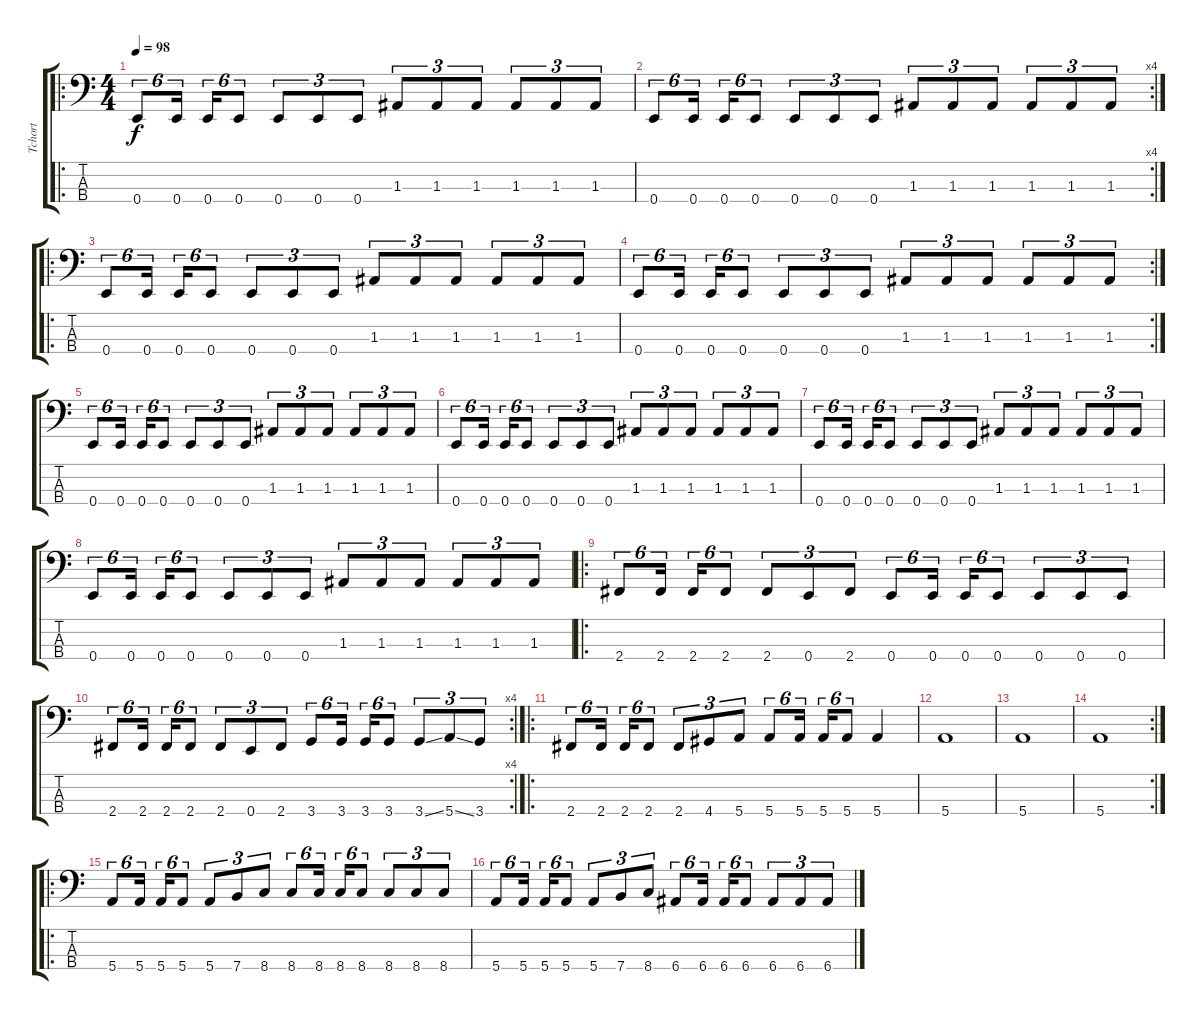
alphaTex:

\track ("Tchort" "Tchort") {instrument electricbassfinger}
\staff {score tabs}
\tuning (G2 D2 A1 E1) {hide}
\ro
\ts (4 4)
\tempo 98
\clef f4
\ks c
0.4.8{tu (6 4) dy f instrument electricbassfinger} 0.4.16{tu (6 4)} 0.4.16{tu (6 4)} 0.4.8{tu (6 4)} 0.4.8{tu (3 2)} 0.4.8{tu (3 2)} 0.4.8{tu (3 2)} 1.3.8{tu (3 2)} 1.3.8{tu (3 2)} 1.3.8{tu (3 2)} 1.3.8{tu (3 2)} 1.3.8{tu (3 2)} 1.3.8{tu (3 2)} |
\rc 4
0.4.8{tu (6 4)} 0.4.16{tu (6 4)} 0.4.16{tu (6 4)} 0.4.8{tu (6 4)} 0.4.8{tu (3 2)} 0.4.8{tu (3 2)} 0.4.8{tu (3 2)} 1.3.8{tu (3 2)} 1.3.8{tu (3 2)} 1.3.8{tu (3 2)} 1.3.8{tu (3 2)} 1.3.8{tu (3 2)} 1.3.8{tu (3 2)} |
\ro
0.4.8{tu (6 4)} 0.4.16{tu (6 4)} 0.4.16{tu (6 4)} 0.4.8{tu (6 4)} 0.4.8{tu (3 2)} 0.4.8{tu (3 2)} 0.4.8{tu (3 2)} 1.3.8{tu (3 2)} 1.3.8{tu (3 2)} 1.3.8{tu (3 2)} 1.3.8{tu (3 2)} 1.3.8{tu (3 2)} 1.3.8{tu (3 2)} |
\rc 2
0.4.8{tu (6 4)} 0.4.16{tu (6 4)} 0.4.16{tu (6 4)} 0.4.8{tu (6 4)} 0.4.8{tu (3 2)} 0.4.8{tu (3 2)} 0.4.8{tu (3 2)} 1.3.8{tu (3 2)} 1.3.8{tu (3 2)} 1.3.8{tu (3 2)} 1.3.8{tu (3 2)} 1.3.8{tu (3 2)} 1.3.8{tu (3 2)} |
0.4.8{tu (6 4)} 0.4.16{tu (6 4)} 0.4.16{tu (6 4)} 0.4.8{tu (6 4)} 0.4.8{tu (3 2)} 0.4.8{tu (3 2)} 0.4.8{tu (3 2)} 1.3.8{tu (3 2)} 1.3.8{tu (3 2)} 1.3.8{tu (3 2)} 1.3.8{tu (3 2)} 1.3.8{tu (3 2)} 1.3.8{tu (3 2)} |
0.4.8{tu (6 4)} 0.4.16{tu (6 4)} 0.4.16{tu (6 4)} 0.4.8{tu (6 4)} 0.4.8{tu (3 2)} 0.4.8{tu (3 2)} 0.4.8{tu (3 2)} 1.3.8{tu (3 2)} 1.3.8{tu (3 2)} 1.3.8{tu (3 2)} 1.3.8{tu (3 2)} 1.3.8{tu (3 2)} 1.3.8{tu (3 2)} |
0.4.8{tu (6 4)} 0.4.16{tu (6 4)} 0.4.16{tu (6 4)} 0.4.8{tu (6 4)} 0.4.8{tu (3 2)} 0.4.8{tu (3 2)} 0.4.8{tu (3 2)} 1.3.8{tu (3 2)} 1.3.8{tu (3 2)} 1.3.8{tu (3 2)} 1.3.8{tu (3 2)} 1.3.8{tu (3 2)} 1.3.8{tu (3 2)} |
0.4.8{tu (6 4)} 0.4.16{tu (6 4)} 0.4.16{tu (6 4)} 0.4.8{tu (6 4)} 0.4.8{tu (3 2)} 0.4.8{tu (3 2)} 0.4.8{tu (3 2)} 1.3.8{tu (3 2)} 1.3.8{tu (3 2)} 1.3.8{tu (3 2)} 1.3.8{tu (3 2)} 1.3.8{tu (3 2)} 1.3.8{tu (3 2)} |
\ro
2.4.8{tu (6 4)} 2.4.16{tu (6 4)} 2.4.16{tu (6 4)} 2.4.8{tu (6 4)} 2.4.8{tu (3 2)} 0.4.8{tu (3 2)} 2.4.8{tu (3 2)} 0.4.8{tu (6 4)} 0.4.16{tu (6 4)} 0.4.16{tu (6 4)} 0.4.8{tu (6 4)} 0.4.8{tu (3 2)} 0.4.8{tu (3 2)} 0.4.8{tu (3 2)} |
\rc 4
2.4.8{tu (6 4)} 2.4.16{tu (6 4)} 2.4.16{tu (6 4)} 2.4.8{tu (6 4)} 2.4.8{tu (3 2)} 0.4.8{tu (3 2)} 2.4.8{tu (3 2)} 3.4.8{tu (6 4)} 3.4.16{tu (6 4)} 3.4.16{tu (6 4)} 3.4.8{tu (6 4)} 3.4{ss}.8{tu (3 2)} 5.4{ss}.8{tu (3 2)} 3.4.8{tu (3 2)} |
\ro
2.4.8{tu (6 4)} 2.4.16{tu (6 4)} 2.4.16{tu (6 4)} 2.4.8{tu (6 4)} 2.4.8{tu (3 2)} 4.4.8{tu (3 2)} 5.4.8{tu (3 2)} 5.4.8{tu (6 4)} 5.4.16{tu (6 4)} 5.4.16{tu (6 4)} 5.4.8{tu (6 4)} 5.4.4 |
5.4.1 |
5.4.1 |
\rc 2
5.4.1 |
\ro
5.4.8{tu (6 4)} 5.4.16{tu (6 4)} 5.4.16{tu (6 4)} 5.4.8{tu (6 4)} 5.4.8{tu (3 2)} 7.4.8{tu (3 2)} 8.4.8{tu (3 2)} 8.4.8{tu (6 4)} 8.4.16{tu (6 4)} 8.4.16{tu (6 4)} 8.4.8{tu (6 4)} 8.4.8{tu (3 2)} 8.4.8{tu (3 2)} 8.4.8{tu (3 2)} |
5.4.8{tu (6 4)} 5.4.16{tu (6 4)} 5.4.16{tu (6 4)} 5.4.8{tu (6 4)} 5.4.8{tu (3 2)} 7.4.8{tu (3 2)} 8.4.8{tu (3 2)} 6.4.8{tu (6 4)} 6.4.16{tu (6 4)} 6.4.16{tu (6 4)} 6.4.8{tu (6 4)} 6.4.8{tu (3 2)} 6.4.8{tu (3 2)} 6.4.8{tu (3 2)}
